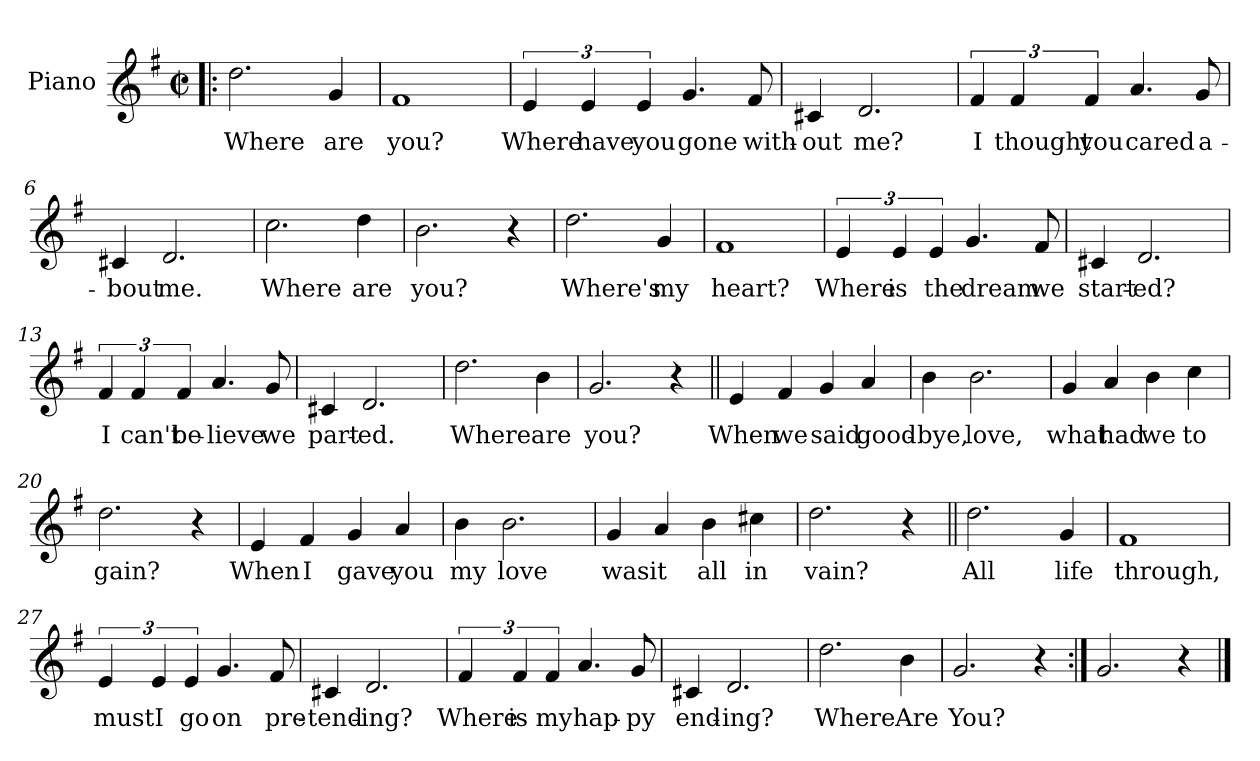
**kern	**text
*part1	*part1
*staff1	*staff1
*I"Piano	*
*I'Pno.	*
*clefG2	*
*k[f#]	*
*G:	*
*M2/2	*
*met(c|)	*
=1!|:	=1!|:
2.dd\	Where
4g/	are
=2	=2
1f#	you?
=3	=3
6e/	Where
6e/	have
6e/	you
4.g/	gone
8f#/	with-
=4	=4
4c#X/	-out
2.d/	me?
!!LO:LB:g=z
=5	=5
6f#/	I
6f#/	thought
6f#/	you
4.a/	cared
8g/	a-
=6	=6
4c#X/	-bout
2.d/	me.
=7	=7
2.cc\	Where
4dd\	are
=8	=8
2.b\	you?
4r	.
=9	=9
2.dd\	Where's
4g/	my
!!LO:LB:g=z
=10	=10
1f#	heart?
=11	=11
6e/	Where
6e/	is
6e/	the
4.g/	dream
8f#/	we
=12	=12
4c#X/	start-
2.d/	-ed?
=13	=13
6f#/	I
6f#/	can't
6f#/	be-
4.a/	-lieve
8g/	we
!!LO:LB:g=z
=14	=14
4c#X/	part-
2.d/	-ed.
=15	=15
2.dd\	Where
4b\	are
=16	=16
2.g/	you?
4r	.
=17||	=17||
4e/	When
4f#/	we
4g/	said
4a/	good-
!!LO:LB:g=z
=18	=18
4b\	-bye,
2.b\	love,
=19	=19
4g/	what
4a/	had
4b\	we
4cc\	to
=20	=20
2.dd\	gain?
4r	.
=21	=21
4e/	When
4f#/	I
4g/	gave
4a/	you
!!LO:LB:g=z
=22	=22
4b\	my
2.b\	love
=23	=23
4g/	was
4a/	it
4b\	all
4cc#X\	in
=24	=24
2.dd\	vain?
4r	.
=25||	=25||
2.dd\	All
4g/	life
!!LO:LB:g=z
=26	=26
1f#	through,
=27	=27
6e/	must
6e/	I
6e/	go
4.g/	on
8f#/	pre-
=28	=28
4c#X/	-tend-
2.d/	-ing?
=29	=29
6f#/	Where
6f#/	is
6f#/	my
4.a/	hap-
8g/	-py
!!LO:LB:g=z
=30	=30
4c#X/	end-
2.d/	-ing?
=31	=31
2.dd\	Where
4b\	Are
=32	=32
2.g/	You?
4r	.
=33:|!	=33:|!
2.g/	.
4r	.
==	==
*-	*-
